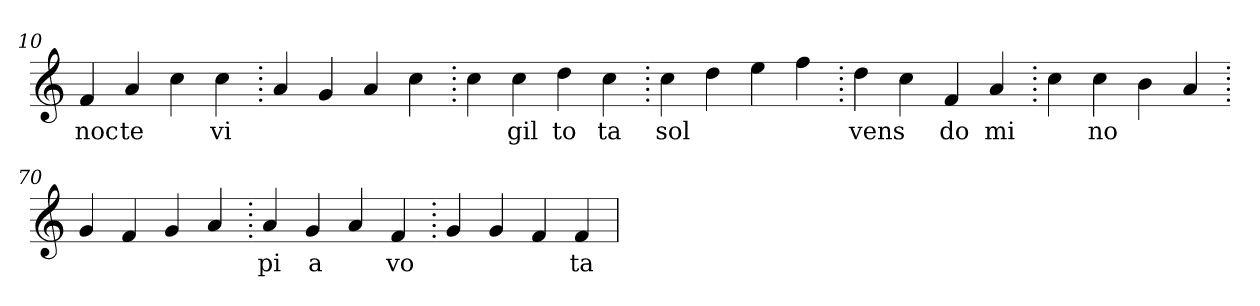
**kern	**text
*part1	*part1
*staff1	*staff1
*clefG2	*
=10.	=10.
4f	noc
4a	te
4cc	.
4cc	vi
=20.	=20.
4a	.
4g	.
4a	.
4cc	.
=30.	=30.
4cc	.
4cc	gil
4dd	to
4cc	ta
=40.	=40.
4cc	sol
4dd	.
4ee	.
4ff	.
=50.	=50.
4dd	vens
4cc	.
4f	do
4a	mi
=60.	=60.
4cc	.
4cc	no
4b	.
4a	.
=70.	=70.
4g	.
4f	.
4g	.
4a	.
=80.	=80.
4a	pi
4g	a
4a	.
4f	vo
=90.	=90.
4g	.
4g	.
4f	.
4f	ta
=	=
*-	*-
